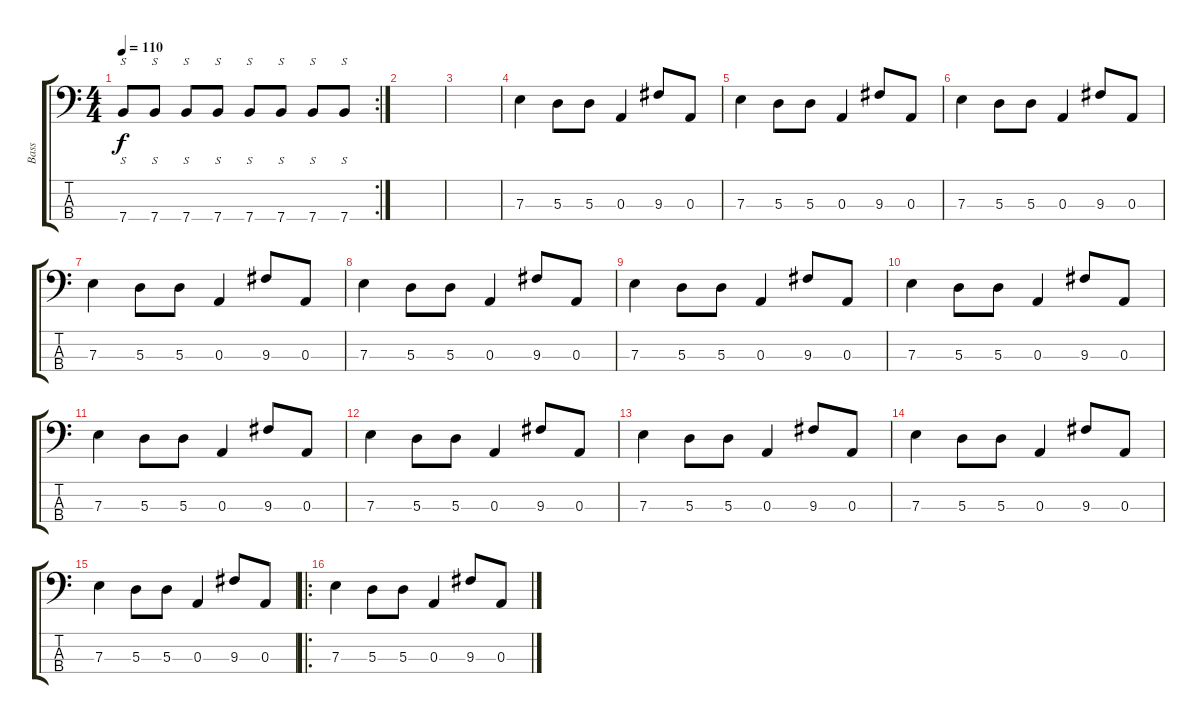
\track ("Bass" "Bass") {instrument electricbassfinger}
\staff {score tabs}
\tuning (G2 D2 A1 E1) {hide}
\rc 2
\ts (4 4)
\tempo 110
\clef f4
\ks c
7.4.8{s dy f} 7.4.8{s} 7.4.8{s} 7.4.8{s} 7.4.8{s} 7.4.8{s} 7.4.8{s} 7.4.8{s} |
|
|
7.3.4 5.3.8 5.3.8 0.3.4 9.3.8 0.3.8 |
7.3.4 5.3.8 5.3.8 0.3.4 9.3.8 0.3.8 |
7.3.4 5.3.8 5.3.8 0.3.4 9.3.8 0.3.8 |
7.3.4 5.3.8 5.3.8 0.3.4 9.3.8 0.3.8 |
7.3.4 5.3.8 5.3.8 0.3.4 9.3.8 0.3.8 |
7.3.4 5.3.8 5.3.8 0.3.4 9.3.8 0.3.8 |
7.3.4 5.3.8 5.3.8 0.3.4 9.3.8 0.3.8 |
7.3.4 5.3.8 5.3.8 0.3.4 9.3.8 0.3.8 |
7.3.4 5.3.8 5.3.8 0.3.4 9.3.8 0.3.8 |
7.3.4 5.3.8 5.3.8 0.3.4 9.3.8 0.3.8 |
7.3.4 5.3.8 5.3.8 0.3.4 9.3.8 0.3.8 |
7.3.4 5.3.8 5.3.8 0.3.4 9.3.8 0.3.8 |
\ro
7.3.4 5.3.8 5.3.8 0.3.4 9.3.8 0.3.8
